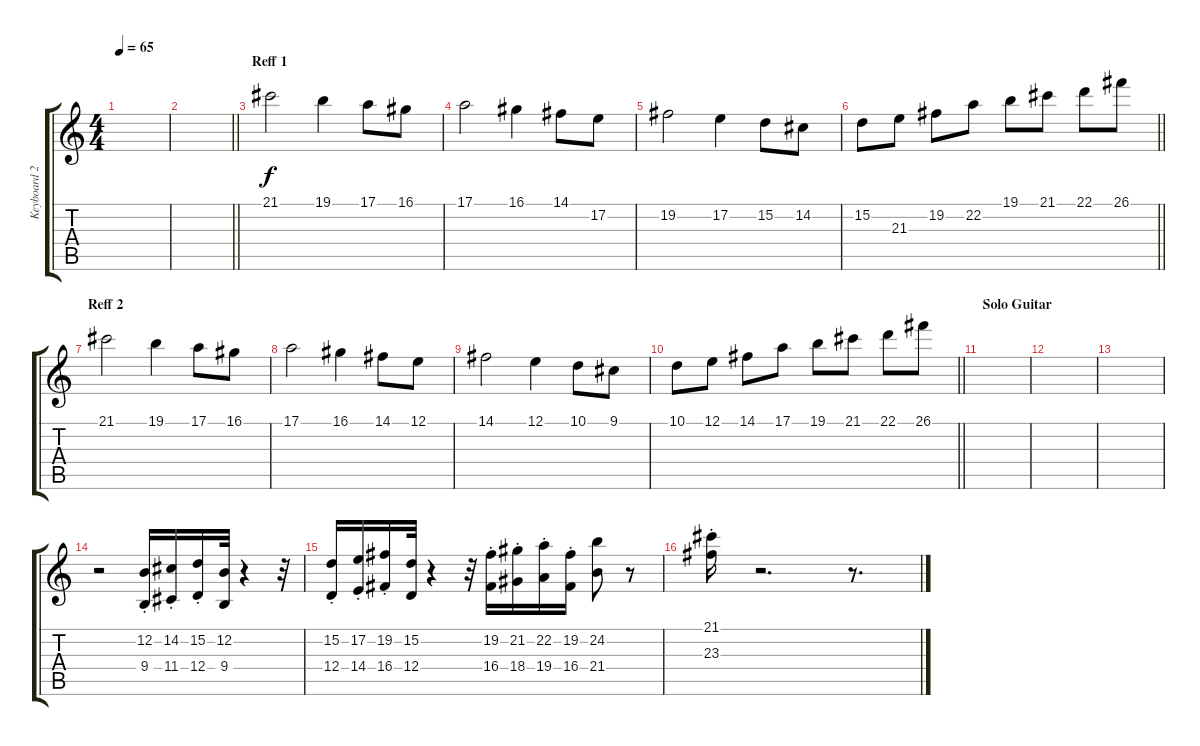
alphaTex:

\track ("Keyboard 2" "Keyboard 2") {instrument stringensemble2}
\staff {score tabs}
\tuning (E4 B3 G3 D3 A2 E2) {hide}
\ts (4 4)
\tempo 65
\clef g2
\ks c
|
\barLineRight lightlight
|
\section ("" "Reff 1")
21.1.2{volume 14 balance 4 instrument stringensemble1} 19.1.4 17.1.8 16.1.8 |
17.1.2 16.1.4 14.1.8 17.2.8 |
19.2.2 17.2.4 15.2.8 14.2.8 |
\barLineRight lightlight
15.2.8 21.3.8 19.2.8 22.2.8 19.1.8 21.1.8 22.1.8 26.1.8 |
\section ("" "Reff 2")
21.1.2 19.1.4 17.1.8 16.1.8 |
17.1.2 16.1.4 14.1.8 12.1.8 |
14.1.2 12.1.4 10.1.8 9.1.8 |
\barLineRight lightlight
10.1.8 12.1.8 14.1.8 17.1.8 19.1.8 21.1.8 22.1.8 26.1.8 |
\section ("" "Solo Guitar")
|
|
|
r.2{volume 16 balance 8 instrument stringensemble1} (12.2{st} 9.4{st}).16 (14.2{st} 11.4{st}).16 (15.2{st} 12.4{st}).16 (12.2 9.4).32 r.4 r.32 |
(15.2{st} 12.4{st}).16 (17.2{st} 14.4{st}).16 (19.2{st} 16.4{st}).16 (15.2 12.4).32 r.4 r.32 (19.2{st} 16.4{st}).16 (21.2{st} 18.4{st}).16 (22.2{st} 19.4{st}).16 (19.2{st} 16.4{st}).16 (24.2 21.4).8 r.8 |
(21.1 23.3{st}).16 r.2{d} r.8{d}
